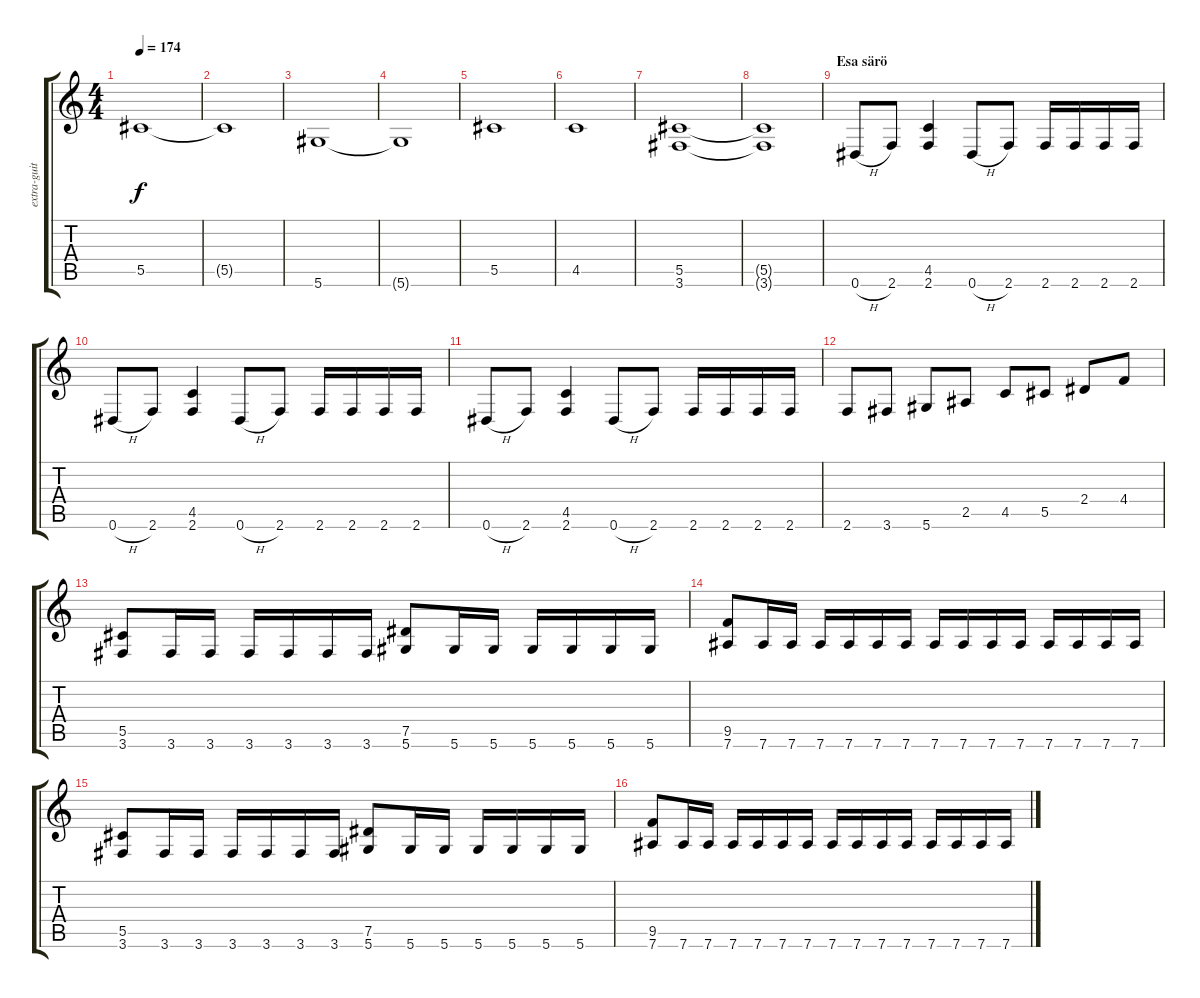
\track ("extra-guitar" "extra-guit") {instrument distortionguitar}
\staff {score tabs}
\tuning (Eb4 Bb3 Gb3 Db3 Ab2 Eb2) {hide}
\ts (4 4)
\tempo 174
\clef g2
\ks c
5.5.1{dy f} |
5.5{t}.1 |
5.6.1 |
5.6{t}.1 |
5.5.1 |
4.5.1 |
(5.5 3.6).1 |
(5.5{t} 3.6{t}).1 |
\section ("" "Esa särö")
0.6{h}.8 2.6.8 (4.5 2.6).4 0.6{h}.8 2.6.8 2.6.16 2.6.16 2.6.16 2.6.16 |
0.6{h}.8 2.6.8 (4.5 2.6).4 0.6{h}.8 2.6.8 2.6.16 2.6.16 2.6.16 2.6.16 |
0.6{h}.8 2.6.8 (4.5 2.6).4 0.6{h}.8 2.6.8 2.6.16 2.6.16 2.6.16 2.6.16 |
2.6.8 3.6.8 5.6.8 2.5.8 4.5.8 5.5.8 2.4.8 4.4.8 |
(5.5 3.6).8 3.6.16 3.6.16 3.6.16 3.6.16 3.6.16 3.6.16 (7.5 5.6).8 5.6.16 5.6.16 5.6.16 5.6.16 5.6.16 5.6.16 |
(9.5 7.6).8 7.6.16 7.6.16 7.6.16 7.6.16 7.6.16 7.6.16 7.6.16 7.6.16 7.6.16 7.6.16 7.6.16 7.6.16 7.6.16 7.6.16 |
(5.5 3.6).8 3.6.16 3.6.16 3.6.16 3.6.16 3.6.16 3.6.16 (7.5 5.6).8 5.6.16 5.6.16 5.6.16 5.6.16 5.6.16 5.6.16 |
(9.5 7.6).8 7.6.16 7.6.16 7.6.16 7.6.16 7.6.16 7.6.16 7.6.16 7.6.16 7.6.16 7.6.16 7.6.16 7.6.16 7.6.16 7.6.16
